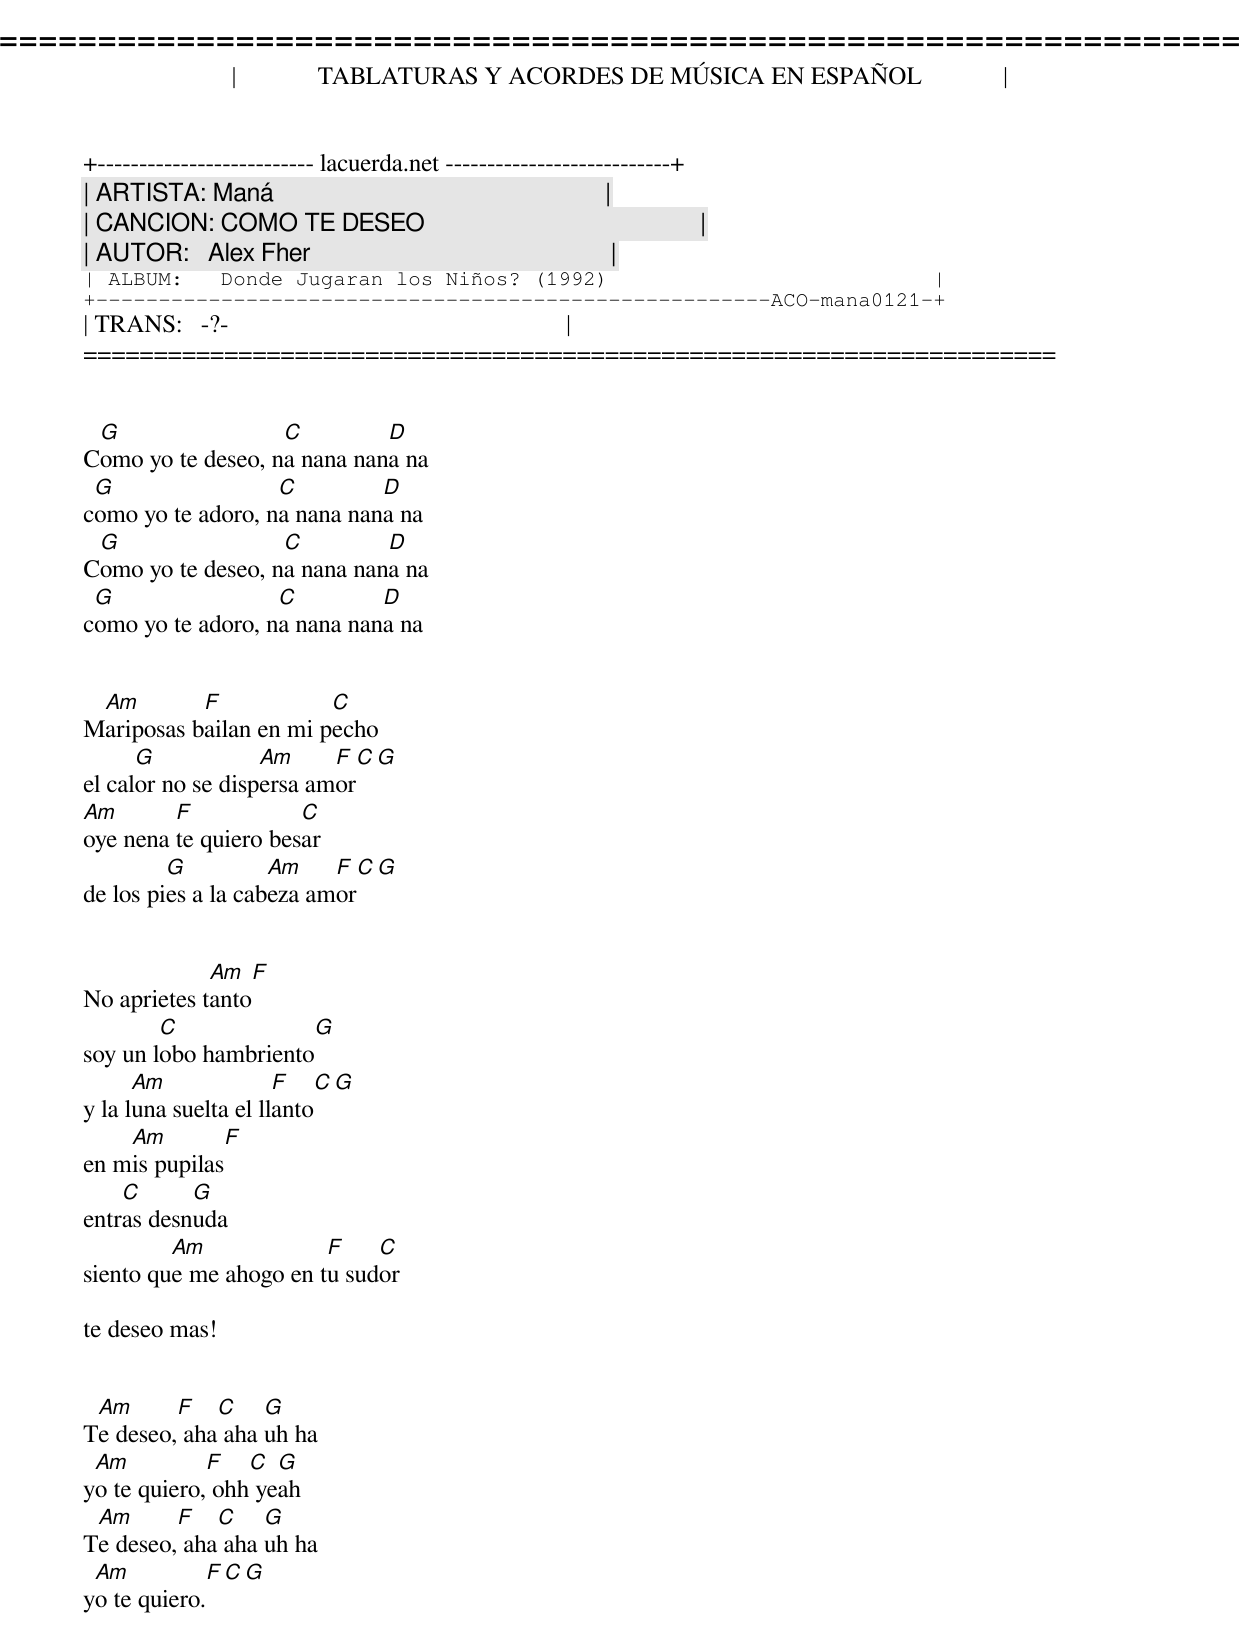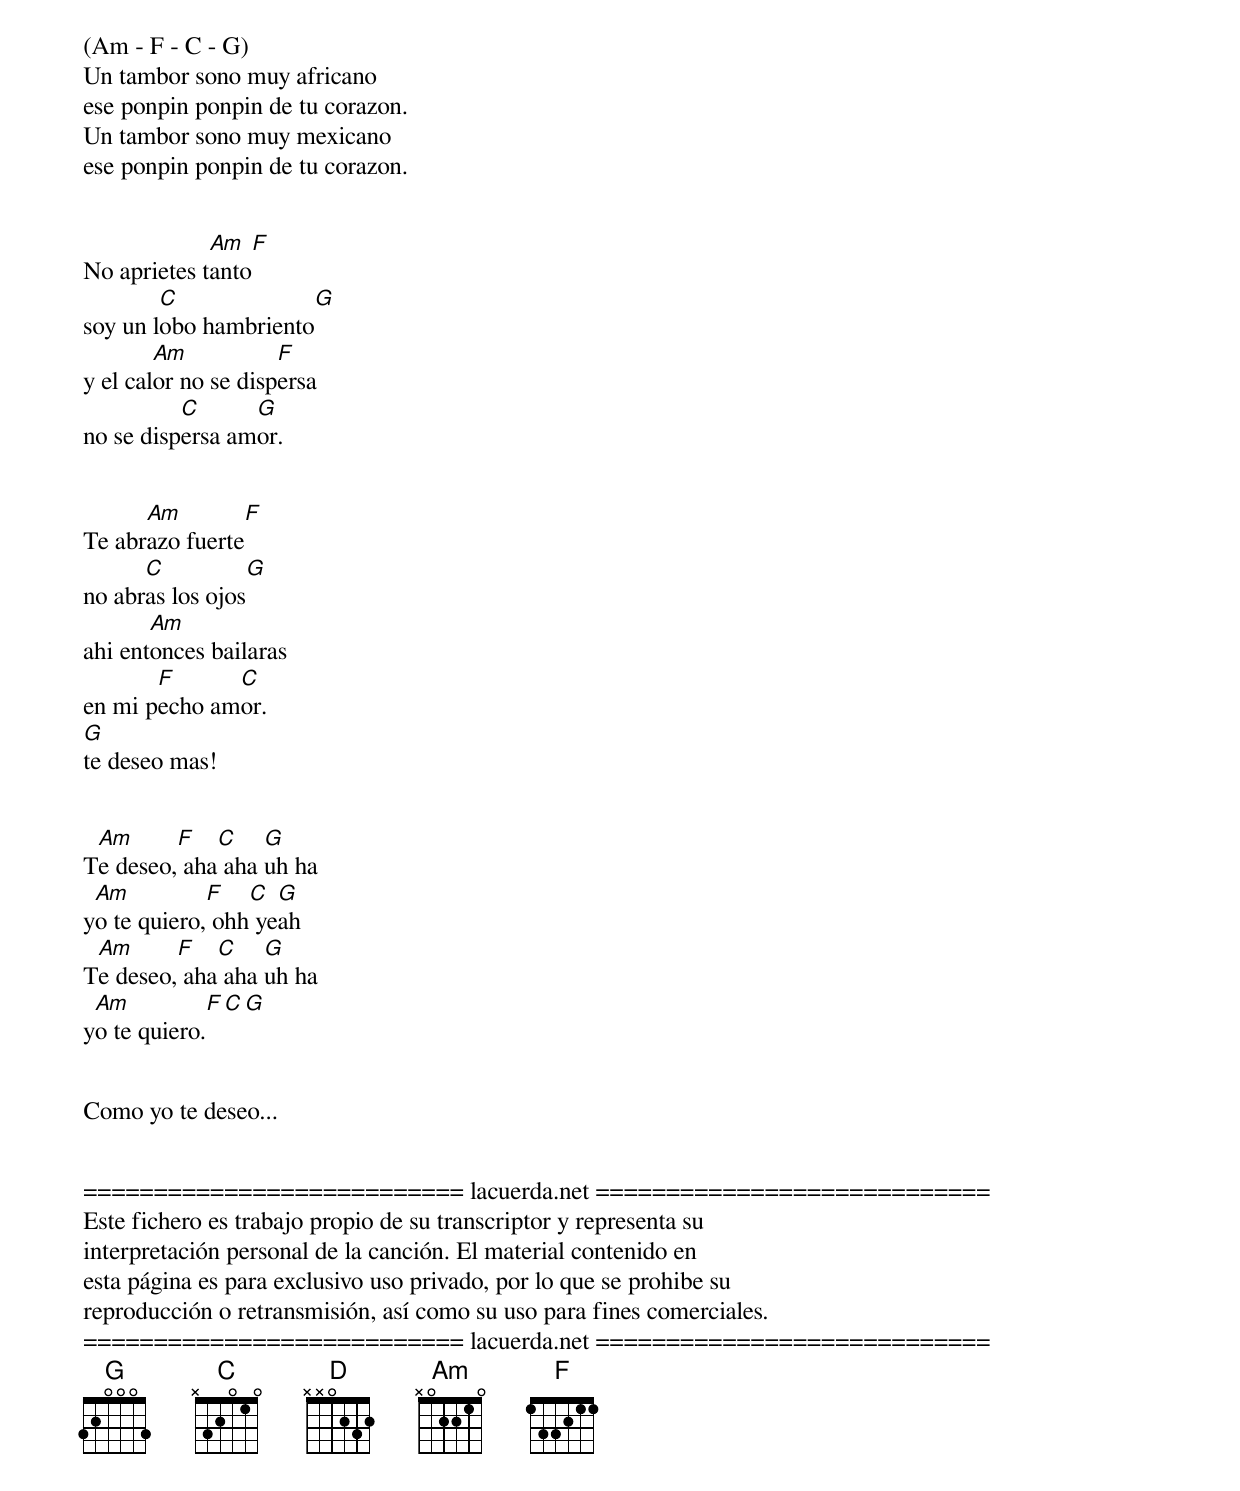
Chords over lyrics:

=====================================================================
|             TABLATURAS Y ACORDES DE MÚSICA EN ESPAÑOL             |
+-------------------------- lacuerda.net ---------------------------+
| ARTISTA: Maná                                                     |
| CANCION: COMO TE DESEO                                            |
| AUTOR:   Alex Fher                                                |
| ALBUM:   Donde Jugaran los Niños? (1992)                          |
+------------------------------------------------------ACO-mana0121-+
| TRANS:   -?-                                                      |
=====================================================================


 G                 C         D
Como yo te deseo, na nana nana na
 G                 C         D
como yo te adoro, na nana nana na
 G                 C         D
Como yo te deseo, na nana nana na
 G                 C         D
como yo te adoro, na nana nana na


 Am        F            C
Mariposas bailan en mi pecho
      G            Am     F  C G
el calor no se dispersa amor
Am       F            C
oye nena te quiero besar
         G          Am    F  C G
de los pies a la cabeza amor


             Am   F
No aprietes tanto
        C               G
soy un lobo hambriento
      Am              F    C G
y la luna suelta el llanto
    Am        F
en mis pupilas
    C      G
entras desnuda
         Am             F    C
siento que me ahogo en tu sudor

te deseo mas!


 Am      F   C    G
Te deseo, aha aha uh ha
 Am          F   C  G
yo te quiero, ohh yeah
 Am      F   C    G
Te deseo, aha aha uh ha
 Am          F C G
yo te quiero.


(Am - F - C - G)
Un tambor sono muy africano
ese ponpin ponpin de tu corazon.
Un tambor sono muy mexicano
ese ponpin ponpin de tu corazon.


             Am   F
No aprietes tanto
        C               G
soy un lobo hambriento
        Am           F
y el calor no se dispersa
          C      G
no se dispersa amor.


      Am         F
Te abrazo fuerte
      C          G
no abras los ojos
       Am
ahi entonces bailaras
       F      C
en mi pecho amor.
G
te deseo mas!


 Am      F   C    G
Te deseo, aha aha uh ha
 Am          F   C  G
yo te quiero, ohh yeah
 Am      F   C    G
Te deseo, aha aha uh ha
 Am          F C G
yo te quiero.


Como yo te deseo...


=========================== lacuerda.net ============================
Este fichero es trabajo propio de su transcriptor y representa su
interpretación personal de la canción. El material contenido en
esta página es para exclusivo uso privado, por lo que se prohibe su
reproducción o retransmisión, así como su uso para fines comerciales.
=========================== lacuerda.net ============================
